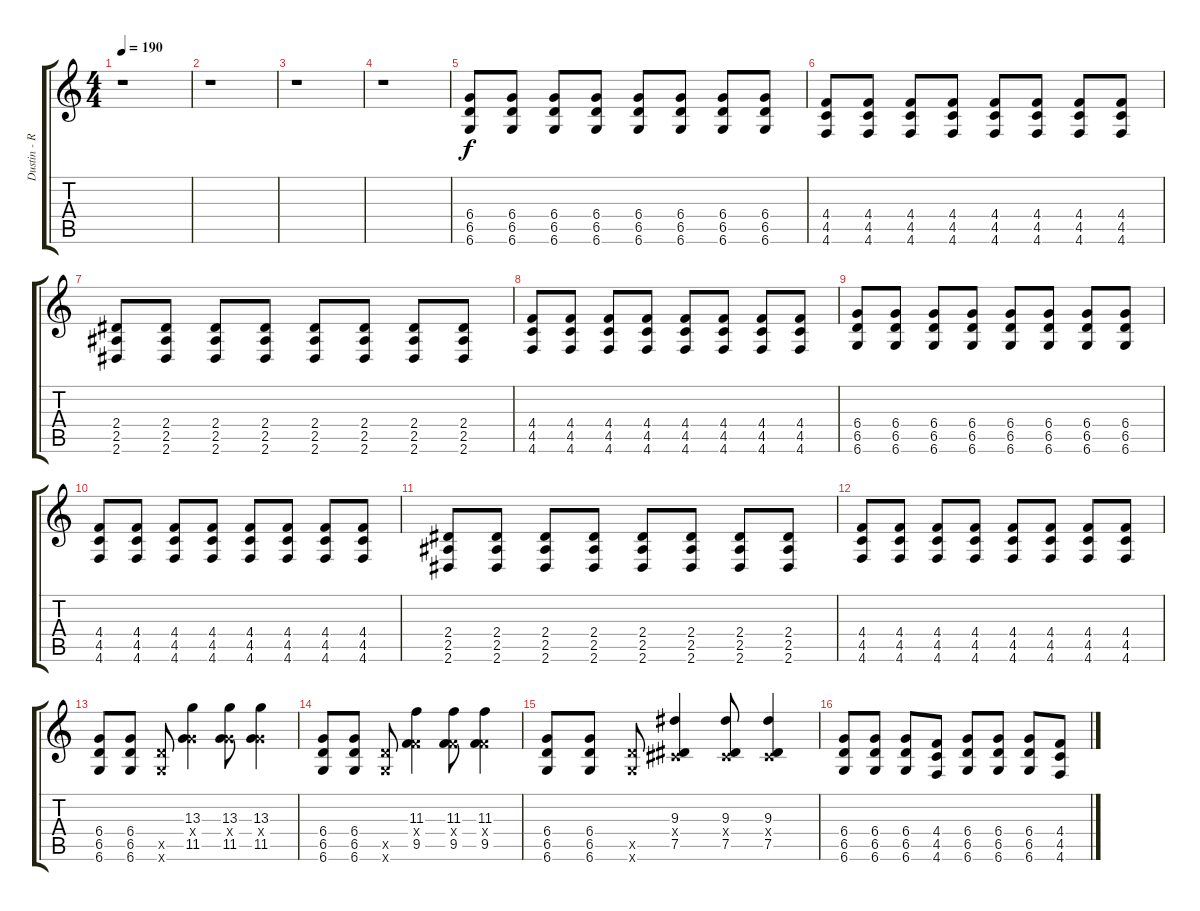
\track ("Dustin - Rythem" "Dustin - R") {instrument overdrivenguitar}
\staff {score tabs}
\tuning (Eb4 Bb3 Gb3 Db3 Ab2 Db2) {hide}
\ts (4 4)
\tempo 190
\clef g2
\ks c
r.1{dy f} |
r.1 |
r.1 |
r.1 |
(6.4 6.5 6.6).8 (6.4 6.5 6.6).8 (6.4 6.5 6.6).8 (6.4 6.5 6.6).8 (6.4 6.5 6.6).8 (6.4 6.5 6.6).8 (6.4 6.5 6.6).8 (6.4 6.5 6.6).8 |
(4.4 4.5 4.6).8 (4.4 4.5 4.6).8 (4.4 4.5 4.6).8 (4.4 4.5 4.6).8 (4.4 4.5 4.6).8 (4.4 4.5 4.6).8 (4.4 4.5 4.6).8 (4.4 4.5 4.6).8 |
(2.4 2.5 2.6).8 (2.4 2.5 2.6).8 (2.4 2.5 2.6).8 (2.4 2.5 2.6).8 (2.4 2.5 2.6).8 (2.4 2.5 2.6).8 (2.4 2.5 2.6).8 (2.4 2.5 2.6).8 |
(4.4 4.5 4.6).8 (4.4 4.5 4.6).8 (4.4 4.5 4.6).8 (4.4 4.5 4.6).8 (4.4 4.5 4.6).8 (4.4 4.5 4.6).8 (4.4 4.5 4.6).8 (4.4 4.5 4.6).8 |
(6.4 6.5 6.6).8 (6.4 6.5 6.6).8 (6.4 6.5 6.6).8 (6.4 6.5 6.6).8 (6.4 6.5 6.6).8 (6.4 6.5 6.6).8 (6.4 6.5 6.6).8 (6.4 6.5 6.6).8 |
(4.4 4.5 4.6).8 (4.4 4.5 4.6).8 (4.4 4.5 4.6).8 (4.4 4.5 4.6).8 (4.4 4.5 4.6).8 (4.4 4.5 4.6).8 (4.4 4.5 4.6).8 (4.4 4.5 4.6).8 |
(2.4 2.5 2.6).8 (2.4 2.5 2.6).8 (2.4 2.5 2.6).8 (2.4 2.5 2.6).8 (2.4 2.5 2.6).8 (2.4 2.5 2.6).8 (2.4 2.5 2.6).8 (2.4 2.5 2.6).8 |
(4.4 4.5 4.6).8 (4.4 4.5 4.6).8 (4.4 4.5 4.6).8 (4.4 4.5 4.6).8 (4.4 4.5 4.6).8 (4.4 4.5 4.6).8 (4.4 4.5 4.6).8 (4.4 4.5 4.6).8 |
(6.4 6.5 6.6).8 (6.4 6.5 6.6).8 (6.5{x} 6.6{x}).8 (13.3 6.4{x} 11.5).4 (13.3 6.4{x} 11.5).8 (13.3 6.4{x} 11.5).4 |
(6.4 6.5 6.6).8 (6.4 6.5 6.6).8 (6.5{x} 6.6{x}).8 (11.3 4.4{x} 9.5).4 (11.3 4.4{x} 9.5).8 (11.3 4.4{x} 9.5).4 |
(6.4 6.5 6.6).8 (6.4 6.5 6.6).8 (6.5{x} 6.6{x}).8 (9.3 0.4{x} 7.5).4 (9.3 0.4{x} 7.5).8 (9.3 0.4{x} 7.5).4 |
(6.4 6.5 6.6).8 (6.4 6.5 6.6).8 (6.4 6.5 6.6).8 (4.4 4.5 4.6).8 (6.4 6.5 6.6).8 (6.4 6.5 6.6).8 (6.4 6.5 6.6).8 (4.4 4.5 4.6).8
